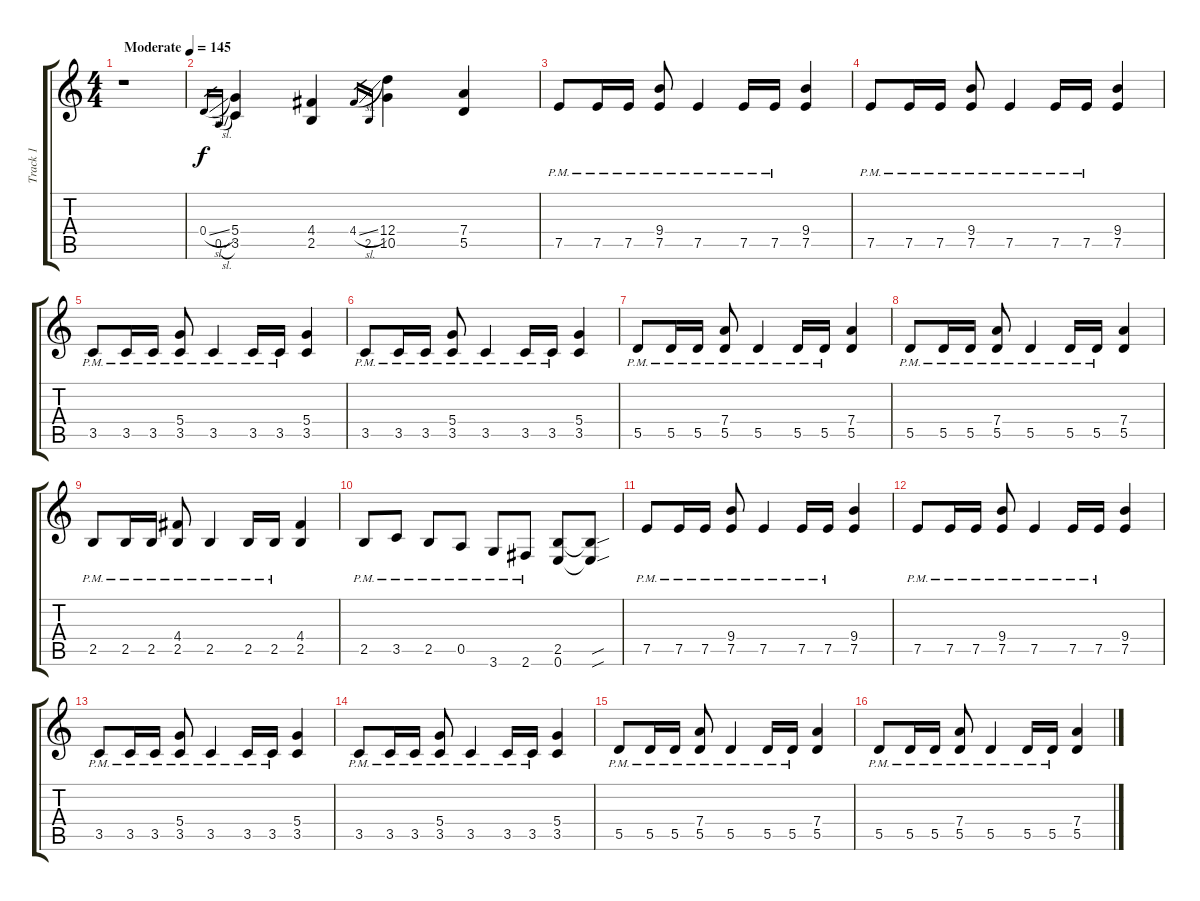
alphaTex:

\track ("Track 1" "Track 1") {instrument distortionguitar}
\staff {score tabs}
\tuning (E4 B3 G3 D3 A2 E2) {hide}
\ts (4 4)
\tempo (145 "Moderate")
\clef g2
\ks c
r.1{dy f instrument distortionguitar} |
0.4{sl}.16{gr} 0.5{sl}.16{gr} (5.4 3.5).4 (4.4 2.5).4 4.4{sl}.16{gr} 2.5.16{gr} (12.4 10.5).4 (7.4 5.5).4 |
7.5{pm}.8 7.5{pm}.16 7.5{pm}.16 (9.4 7.5{pm}).8 7.5{pm}.4 7.5{pm}.16 7.5{pm}.16 (9.4 7.5).4 |
7.5{pm}.8 7.5{pm}.16 7.5{pm}.16 (9.4 7.5{pm}).8 7.5{pm}.4 7.5{pm}.16 7.5{pm}.16 (9.4 7.5).4 |
3.5{pm}.8 3.5{pm}.16 3.5{pm}.16 (5.4 3.5{pm}).8 3.5{pm}.4 3.5{pm}.16 3.5{pm}.16 (5.4 3.5).4 |
3.5{pm}.8 3.5{pm}.16 3.5{pm}.16 (5.4 3.5{pm}).8 3.5{pm}.4 3.5{pm}.16 3.5{pm}.16 (5.4 3.5).4 |
5.5{pm}.8 5.5{pm}.16 5.5{pm}.16 (7.4 5.5{pm}).8 5.5{pm}.4 5.5{pm}.16 5.5{pm}.16 (7.4 5.5).4 |
5.5{pm}.8 5.5{pm}.16 5.5{pm}.16 (7.4 5.5{pm}).8 5.5{pm}.4 5.5{pm}.16 5.5{pm}.16 (7.4 5.5).4 |
2.5{pm}.8 2.5{pm}.16 2.5{pm}.16 (4.4 2.5{pm}).8 2.5{pm}.4 2.5{pm}.16 2.5{pm}.16 (4.4 2.5).4 |
2.5{pm}.8 3.5{pm}.8 2.5{pm}.8 0.5{pm}.8 3.6{pm}.8 2.6{pm}.8 (2.5 0.6).8 (2.5{sou t} 0.6{sou t}).8 |
7.5{pm}.8 7.5{pm}.16 7.5{pm}.16 (9.4 7.5{pm}).8 7.5{pm}.4 7.5{pm}.16 7.5{pm}.16 (9.4 7.5).4 |
7.5{pm}.8 7.5{pm}.16 7.5{pm}.16 (9.4 7.5{pm}).8 7.5{pm}.4 7.5{pm}.16 7.5{pm}.16 (9.4 7.5).4 |
3.5{pm}.8 3.5{pm}.16 3.5{pm}.16 (5.4 3.5{pm}).8 3.5{pm}.4 3.5{pm}.16 3.5{pm}.16 (5.4 3.5).4 |
3.5{pm}.8 3.5{pm}.16 3.5{pm}.16 (5.4 3.5{pm}).8 3.5{pm}.4 3.5{pm}.16 3.5{pm}.16 (5.4 3.5).4 |
5.5{pm}.8 5.5{pm}.16 5.5{pm}.16 (7.4 5.5{pm}).8 5.5{pm}.4 5.5{pm}.16 5.5{pm}.16 (7.4 5.5).4 |
5.5{pm}.8 5.5{pm}.16 5.5{pm}.16 (7.4 5.5{pm}).8 5.5{pm}.4 5.5{pm}.16 5.5{pm}.16 (7.4 5.5).4
